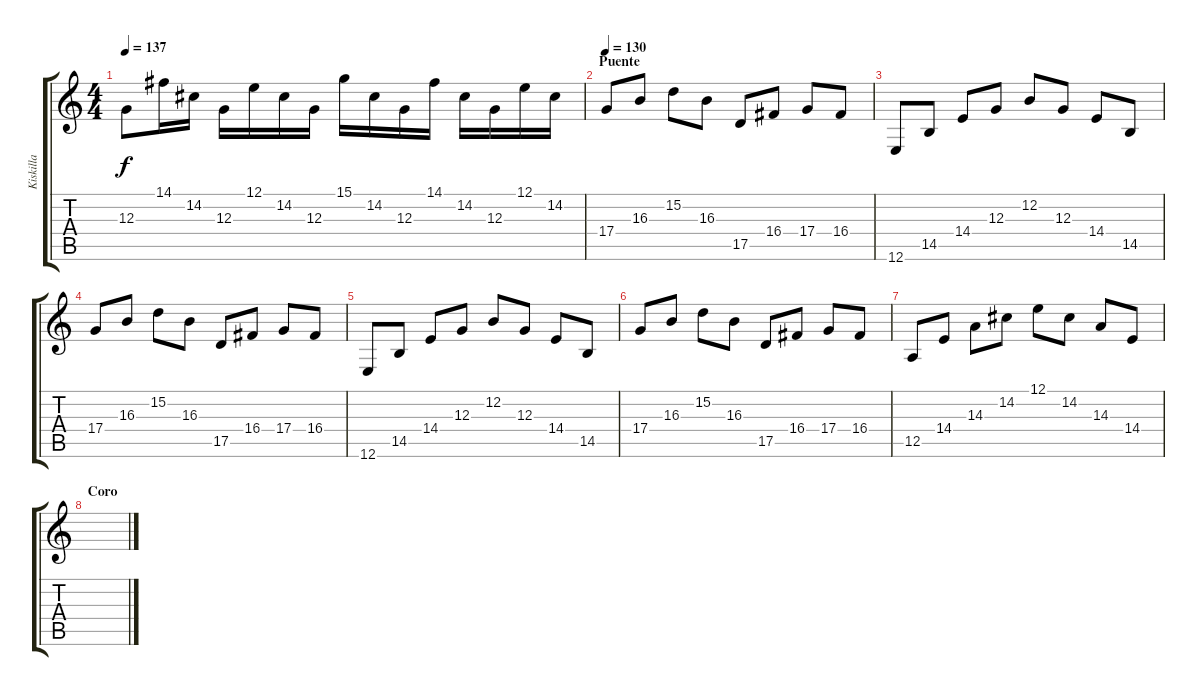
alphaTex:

\track ("Kiskilla" "Kiskilla") {instrument brightacousticpiano}
\staff {score tabs}
\tuning (E4 B3 G3 D3 A2 E2) {hide}
\ts (4 4)
\tempo 137
\clef g2
\ks c
12.3.8{dy f} 14.1.16 14.2.16 12.3.16 12.1.16 14.2.16 12.3.16 15.1.16 14.2.16 12.3.16 14.1.16 14.2.16 12.3.16 12.1.16 14.2.16 |
\section ("" "Puente")
\tempo 130
17.4.8{volume 14 instrument brightacousticpiano} 16.3.8 15.2.8 16.3.8 17.5.8 16.4.8 17.4.8 16.4.8 |
12.6.8 14.5.8 14.4.8 12.3.8 12.2.8 12.3.8 14.4.8 14.5.8 |
17.4.8 16.3.8 15.2.8 16.3.8 17.5.8 16.4.8 17.4.8 16.4.8 |
12.6.8 14.5.8 14.4.8 12.3.8 12.2.8 12.3.8 14.4.8 14.5.8 |
17.4.8 16.3.8 15.2.8 16.3.8 17.5.8 16.4.8 17.4.8 16.4.8 |
12.5.8 14.4.8 14.3.8 14.2.8 12.1.8 14.2.8 14.3.8 14.4.8 |
\section ("" "Coro")
